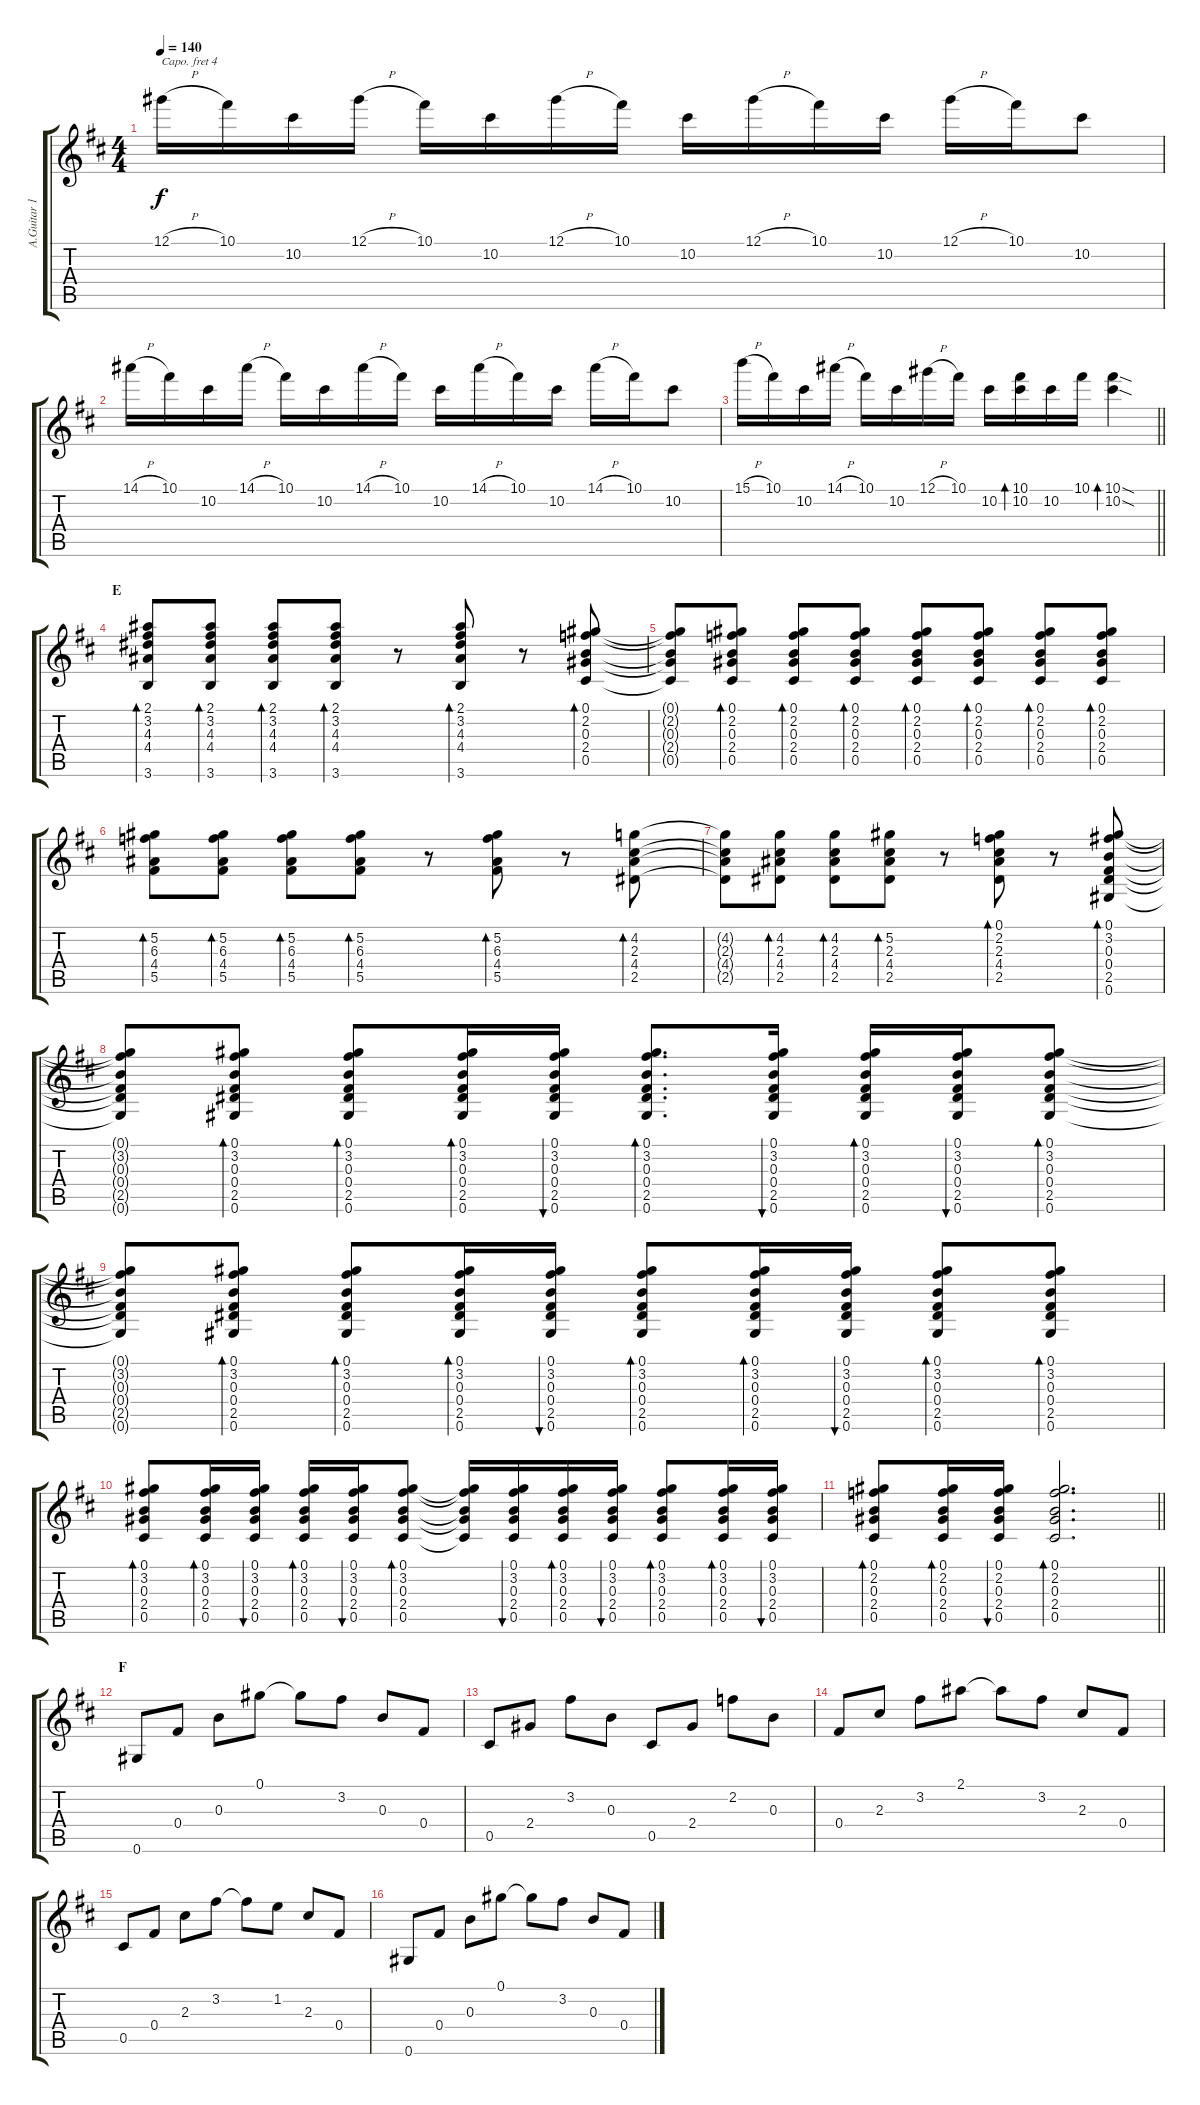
\track ("A.Guitar 1" "A.Guitar 1") {instrument acousticguitarsteel}
\staff {score tabs}
\capo 4
\tuning (E4 B3 G3 D3 A2 E2) {hide}
\ts (4 4)
\tempo 140
\clef g2
\ks d
12.1{h}.16{dy f} 10.1.16 10.2.16 12.1{h}.16 10.1.16 10.2.16 12.1{h}.16 10.1.16 10.2.16 12.1{h}.16 10.1.16 10.2.16 12.1{h}.16 10.1.16 10.2.8 |
14.1{h}.16 10.1.16 10.2.16 14.1{h}.16 10.1.16 10.2.16 14.1{h}.16 10.1.16 10.2.16 14.1{h}.16 10.1.16 10.2.16 14.1{h}.16 10.1.16 10.2.8 |
\barLineRight lightlight
15.1{h}.16 10.1.16 10.2.16 14.1{h}.16 10.1.16 10.2.16 12.1{h}.16 10.1.16 10.2.16 (10.1 10.2).16{bd 30} 10.2.16 10.1.16 (10.1{sod} 10.2{sod}).4{bd 30} |
\section ("" "E")
(2.1 3.2 4.3 4.4 3.6).8{bd 30 volume 14} (2.1 3.2 4.3 4.4 3.6).8{bd 30} (2.1 3.2 4.3 4.4 3.6).8{bd 30} (2.1 3.2 4.3 4.4 3.6).8{bd 30} r.8 (2.1 3.2 4.3 4.4 3.6).8{bd 30} r.8 (0.1 2.2 0.3 2.4 0.5).8{bd 30} |
(0.1{t} 2.2{t} 0.3{t} 2.4{t} 0.5{t}).8 (0.1 2.2 0.3 2.4 0.5).8{bd 30} (0.1 2.2 0.3 2.4 0.5).8{bd 30} (0.1 2.2 0.3 2.4 0.5).8{bd 30} (0.1 2.2 0.3 2.4 0.5).8{bd 30} (0.1 2.2 0.3 2.4 0.5).8{bd 30} (0.1 2.2 0.3 2.4 0.5).8{bd 30} (0.1 2.2 0.3 2.4 0.5).8{bd 30} |
(5.2 6.3 4.4 5.5).8{bd 30} (5.2 6.3 4.4 5.5).8{bd 30} (5.2 6.3 4.4 5.5).8{bd 30} (5.2 6.3 4.4 5.5).8{bd 30} r.8 (5.2 6.3 4.4 5.5).8{bd 30} r.8 (4.2 2.3 4.4 2.5).8{bd 30} |
(4.2{t} 2.3{t} 4.4{t} 2.5{t}).8 (4.2 2.3 4.4 2.5).8{bd 30} (4.2 2.3 4.4 2.5).8{bd 30} (5.2 2.3 4.4 2.5).8{bd 30} r.8 (0.1 2.2 2.3 4.4 2.5).8{bd 30} r.8 (0.1 3.2 0.3 0.4 2.5 0.6).8{bd 30} |
(0.1{t} 3.2{t} 0.3{t} 0.4{t} 2.5{t} 0.6{t}).8 (0.1 3.2 0.3 0.4 2.5 0.6).8{bd 30} (0.1 3.2 0.3 0.4 2.5 0.6).8{bd 30} (0.1 3.2 0.3 0.4 2.5 0.6).16{bd 30} (0.1 3.2 0.3 0.4 2.5 0.6).16{bu 30} (0.1 3.2 0.3 0.4 2.5 0.6).8{d bd 30} (0.1 3.2 0.3 0.4 2.5 0.6).16{bu 30} (0.1 3.2 0.3 0.4 2.5 0.6).16{bd 30} (0.1 3.2 0.3 0.4 2.5 0.6).16{bu 30} (0.1 3.2 0.3 0.4 2.5 0.6).8{bd 30} |
(0.1{t} 3.2{t} 0.3{t} 0.4{t} 2.5{t} 0.6{t}).8 (0.1 3.2 0.3 0.4 2.5 0.6).8{bd 30} (0.1 3.2 0.3 0.4 2.5 0.6).8{bd 30} (0.1 3.2 0.3 0.4 2.5 0.6).16{bd 30} (0.1 3.2 0.3 0.4 2.5 0.6).16{bu 30} (0.1 3.2 0.3 0.4 2.5 0.6).8{bd 30} (0.1 3.2 0.3 0.4 2.5 0.6).16{bd 30} (0.1 3.2 0.3 0.4 2.5 0.6).16{bu 30} (0.1 3.2 0.3 0.4 2.5 0.6).8{bd 30} (0.1 3.2 0.3 0.4 2.5 0.6).8{bd 30} |
(0.1 3.2 0.3 2.4 0.5).8{bd 30} (0.1 3.2 0.3 2.4 0.5).16{bd 30} (0.1 3.2 0.3 2.4 0.5).16{bu 30} (0.1 3.2 0.3 2.4 0.5).16{bd 30} (0.1 3.2 0.3 2.4 0.5).16{bu 30} (0.1 3.2 0.3 2.4 0.5).8{bd 30} (0.1{t} 3.2{t} 0.3{t} 2.4{t} 0.5{t}).16 (0.1 3.2 0.3 2.4 0.5).16{bu 30} (0.1 3.2 0.3 2.4 0.5).16{bd 30} (0.1 3.2 0.3 2.4 0.5).16{bu 30} (0.1 3.2 0.3 2.4 0.5).8{bd 30} (0.1 3.2 0.3 2.4 0.5).16{bd 30} (0.1 3.2 0.3 2.4 0.5).16{bu 30} |
\barLineRight lightlight
(0.1 2.2 0.3 2.4 0.5).8{bd 30} (0.1 2.2 0.3 2.4 0.5).16{bd 30} (0.1 2.2 0.3 2.4 0.5).16{bu 30} (0.1 2.2 0.3 2.4 0.5).2{d bd 30} |
\section ("" "F")
0.6.8 0.4.8 0.3.8 0.1.8 0.1{t}.8 3.2.8 0.3.8 0.4.8 |
0.5.8 2.4.8 3.2.8 0.3.8 0.5.8 2.4.8 2.2.8 0.3.8 |
0.4.8 2.3.8 3.2.8 2.1.8 2.1{t}.8 3.2.8 2.3.8 0.4.8 |
0.5.8 0.4.8 2.3.8 3.2.8 3.2{t}.8 1.2.8 2.3.8 0.4.8 |
0.6.8 0.4.8 0.3.8 0.1.8 0.1{t}.8 3.2.8 0.3.8 0.4.8
